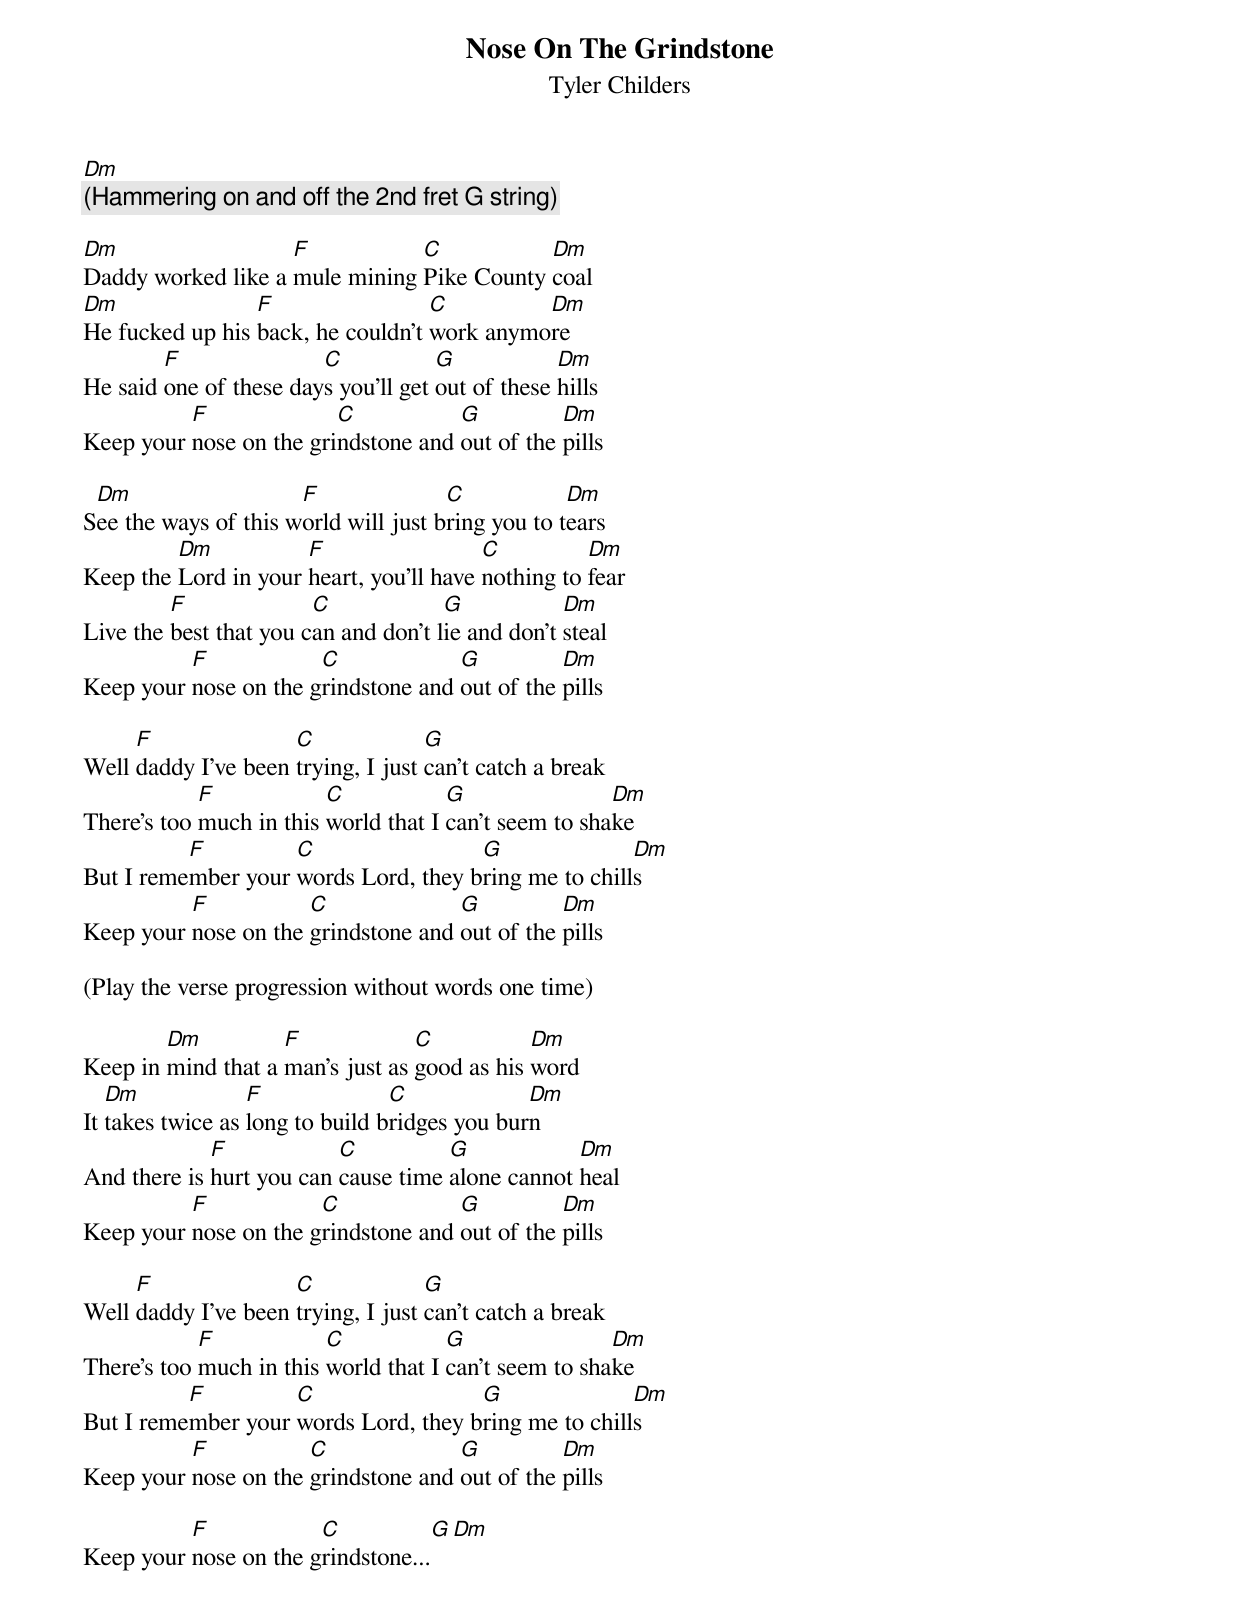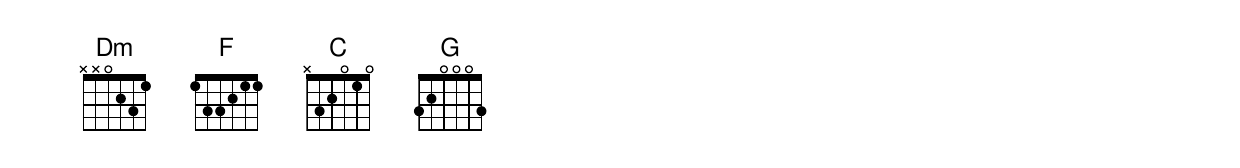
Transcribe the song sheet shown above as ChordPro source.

{title: Nose On The Grindstone}
{subtitle: Tyler Childers}

[Dm]
{c:(Hammering on and off the 2nd fret G string)}

[Dm]Daddy worked like a [F]mule mining [C]Pike County [Dm]coal
[Dm]He fucked up his [F]back, he couldn't [C]work anymo[Dm]re
He said [F]one of these day[C]s you'll get [G]out of these [Dm]hills
Keep your [F]nose on the gri[C]ndstone and [G]out of the [Dm]pills

S[Dm]ee the ways of this w[F]orld will just b[C]ring you to t[Dm]ears
Keep the [Dm]Lord in your [F]heart, you'll have [C]nothing to [Dm]fear
Live the [F]best that you c[C]an and don't l[G]ie and don't [Dm]steal
Keep your [F]nose on the g[C]rindstone and [G]out of the [Dm]pills

Well [F]daddy I've been [C]trying, I just [G]can't catch a break
There's too [F]much in this [C]world that I [G]can't seem to sha[Dm]ke
But I reme[F]mber your [C]words Lord, they b[G]ring me to chill[Dm]s
Keep your [F]nose on the [C]grindstone and [G]out of the [Dm]pills

(Play the verse progression without words one time)

Keep in [Dm]mind that a [F]man's just as [C]good as his [Dm]word
It [Dm]takes twice as [F]long to build b[C]ridges you bur[Dm]n
And there is [F]hurt you can [C]cause time [G]alone cannot [Dm]heal
Keep your [F]nose on the g[C]rindstone and [G]out of the [Dm]pills

Well [F]daddy I've been [C]trying, I just [G]can't catch a break
There's too [F]much in this [C]world that I [G]can't seem to sha[Dm]ke
But I reme[F]mber your [C]words Lord, they b[G]ring me to chill[Dm]s
Keep your [F]nose on the [C]grindstone and [G]out of the [Dm]pills

Keep your [F]nose on the g[C]rindstone...[G][Dm]
